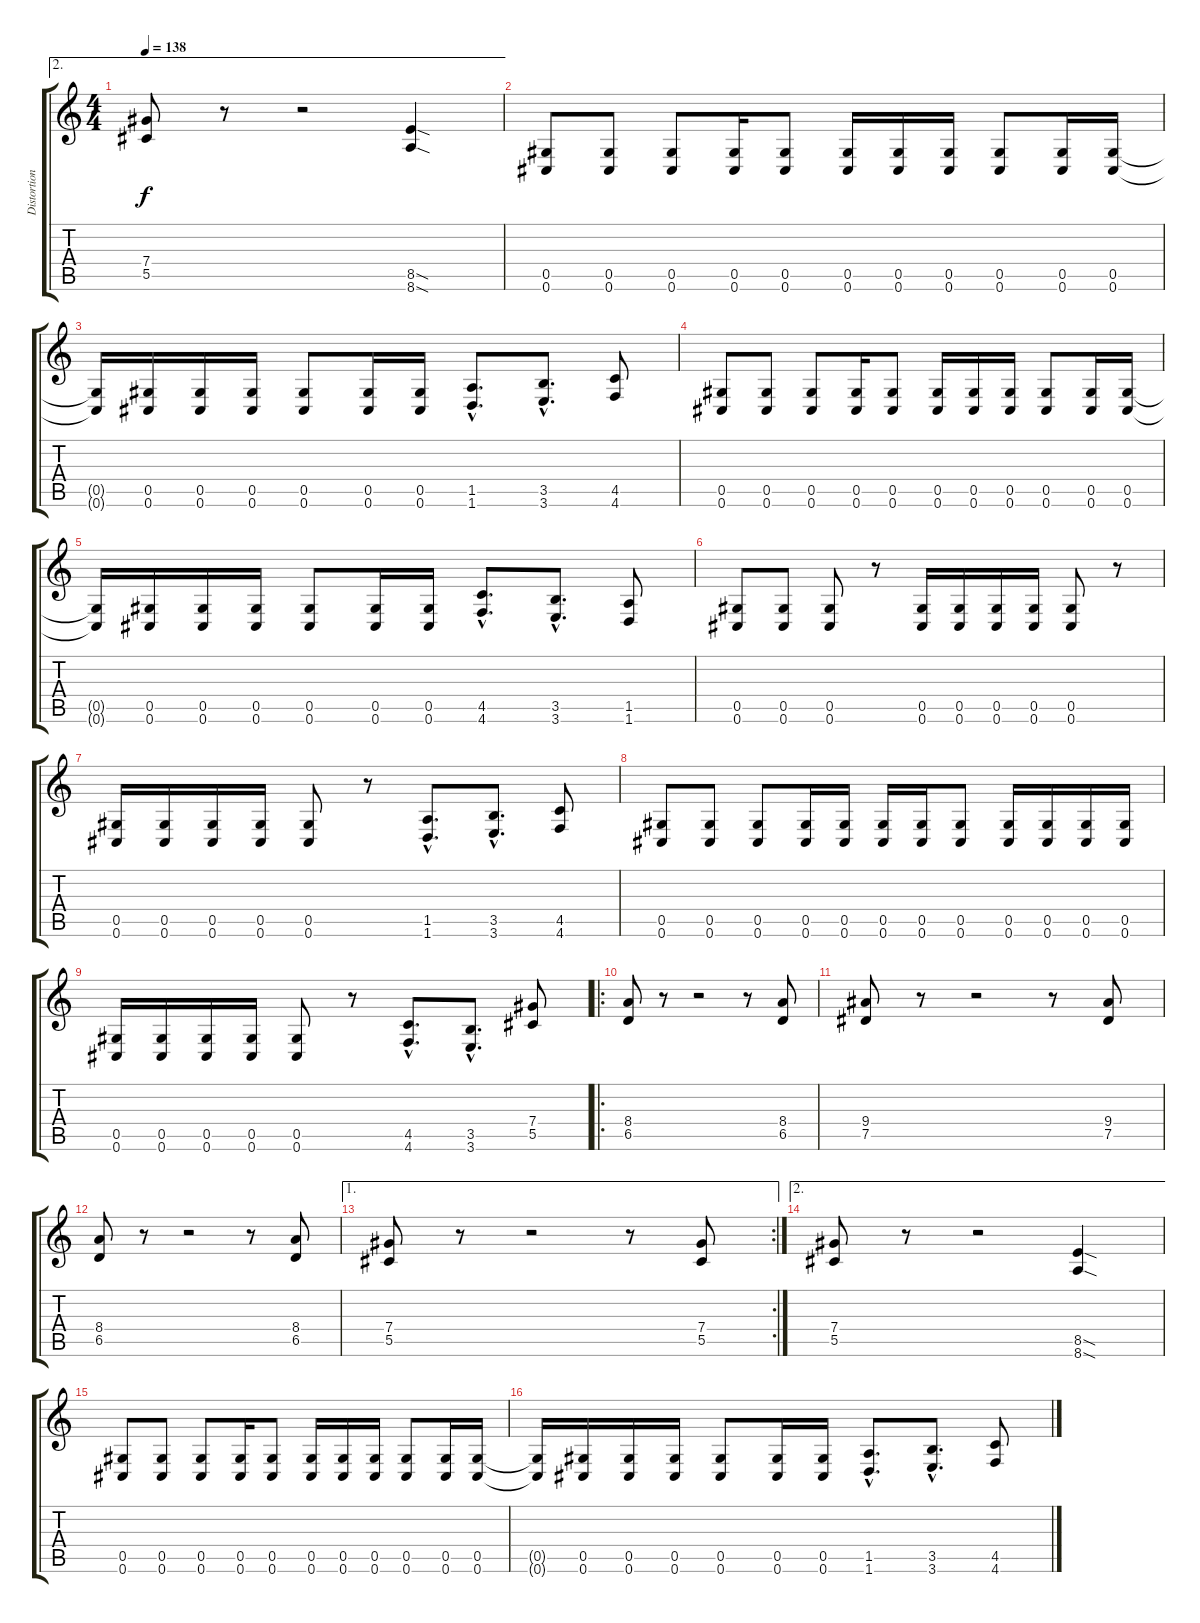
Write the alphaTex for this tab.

\track ("Distortion Guitar" "Distortion") {instrument distortionguitar}
\staff {score tabs}
\tuning (Eb4 Bb3 Gb3 Db3 Ab2 Db2) {hide}
\ae 2
\ts (4 4)
\tempo 138
\clef g2
\ks c
(7.4 5.5).8{dy f} r.8 r.2 (8.5{sod} 8.6{sod}).4{instrument distortionguitar} |
(0.5 0.6).8 (0.5 0.6).8 (0.5 0.6).8 (0.5 0.6).16 (0.5 0.6).8 (0.5 0.6).16 (0.5 0.6).16 (0.5 0.6).16 (0.5 0.6).8 (0.5 0.6).16 (0.5 0.6).16 |
(0.5{t} 0.6{t}).16 (0.5 0.6).16 (0.5 0.6).16 (0.5 0.6).16 (0.5 0.6).8 (0.5 0.6).16 (0.5 0.6).16 (1.5{hac} 1.6{hac}).8{d} (3.5{hac} 3.6{hac}).8{d} (4.5 4.6).8 |
(0.5 0.6).8 (0.5 0.6).8 (0.5 0.6).8 (0.5 0.6).16 (0.5 0.6).8 (0.5 0.6).16 (0.5 0.6).16 (0.5 0.6).16 (0.5 0.6).8 (0.5 0.6).16 (0.5 0.6).16 |
(0.5{t} 0.6{t}).16 (0.5 0.6).16 (0.5 0.6).16 (0.5 0.6).16 (0.5 0.6).8 (0.5 0.6).16 (0.5 0.6).16 (4.5{hac} 4.6{hac}).8{d} (3.5{hac} 3.6{hac}).8{d} (1.5 1.6).8 |
(0.5 0.6).8 (0.5 0.6).8 (0.5 0.6).8 r.8 (0.5 0.6).16 (0.5 0.6).16 (0.5 0.6).16 (0.5 0.6).16 (0.5 0.6).8 r.8 |
(0.5 0.6).16 (0.5 0.6).16 (0.5 0.6).16 (0.5 0.6).16 (0.5 0.6).8 r.8 (1.5{hac} 1.6{hac}).8{d} (3.5{hac} 3.6{hac}).8{d} (4.5 4.6).8 |
(0.5 0.6).8 (0.5 0.6).8 (0.5 0.6).8 (0.5 0.6).16 (0.5 0.6).16 (0.5 0.6).16 (0.5 0.6).16 (0.5 0.6).8 (0.5 0.6).16 (0.5 0.6).16 (0.5 0.6).16 (0.5 0.6).16 |
(0.5 0.6).16 (0.5 0.6).16 (0.5 0.6).16 (0.5 0.6).16 (0.5 0.6).8 r.8 (4.5{hac} 4.6{hac}).8{d} (3.5{hac} 3.6{hac}).8{d} (7.4 5.5).8{instrument overdrivenguitar} |
\ro
(8.4 6.5).8 r.8 r.2 r.8 (8.4 6.5).8 |
(9.4 7.5).8 r.8 r.2 r.8 (9.4 7.5).8 |
(8.4 6.5).8 r.8 r.2 r.8 (8.4 6.5).8 |
\ae 1
\rc 2
(7.4 5.5).8 r.8 r.2 r.8 (7.4 5.5).8 |
\ae 2
(7.4 5.5).8 r.8 r.2 (8.5{sod} 8.6{sod}).4{instrument distortionguitar} |
(0.5 0.6).8 (0.5 0.6).8 (0.5 0.6).8 (0.5 0.6).16 (0.5 0.6).8 (0.5 0.6).16 (0.5 0.6).16 (0.5 0.6).16 (0.5 0.6).8 (0.5 0.6).16 (0.5 0.6).16 |
(0.5{t} 0.6{t}).16 (0.5 0.6).16 (0.5 0.6).16 (0.5 0.6).16 (0.5 0.6).8 (0.5 0.6).16 (0.5 0.6).16 (1.5{hac} 1.6{hac}).8{d} (3.5{hac} 3.6{hac}).8{d} (4.5 4.6).8
